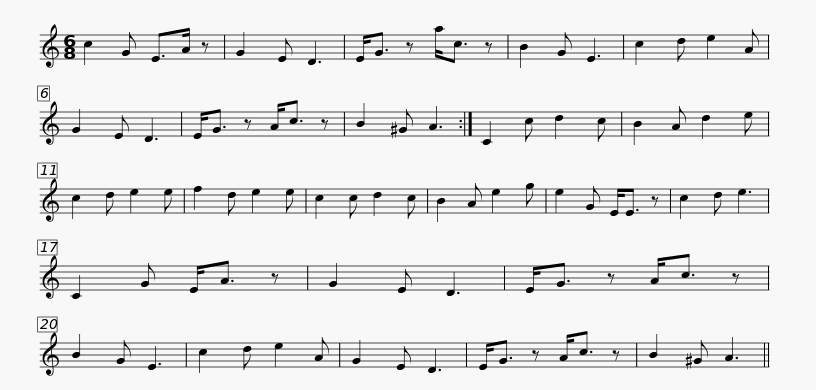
X:1
L:1/8
M:6/8
I:linebreak $
K:C
V:1 treble
V:1
 c2 G E>A z | G2 E D3 | E<G z a<c z | B2 G E3 | c2 d e2 A | %5
 G2 E D3 | E<G z A<c z | B2 ^G A3 :|$ C2 c d2 c | B2 A d2 e | %10
 c2 d e2 e | f2 d e2 e | c2 c d2 c | B2 A e2 g | e2 G E<E z | %15
 c2 d e3 | C2 G E<A z | G2 E D3 |$ E<G z A<c z | B2 G E3 | %20
 c2 d e2 A | G2 E D3 | E<G z A<c z | B2 ^G A3 || %24
